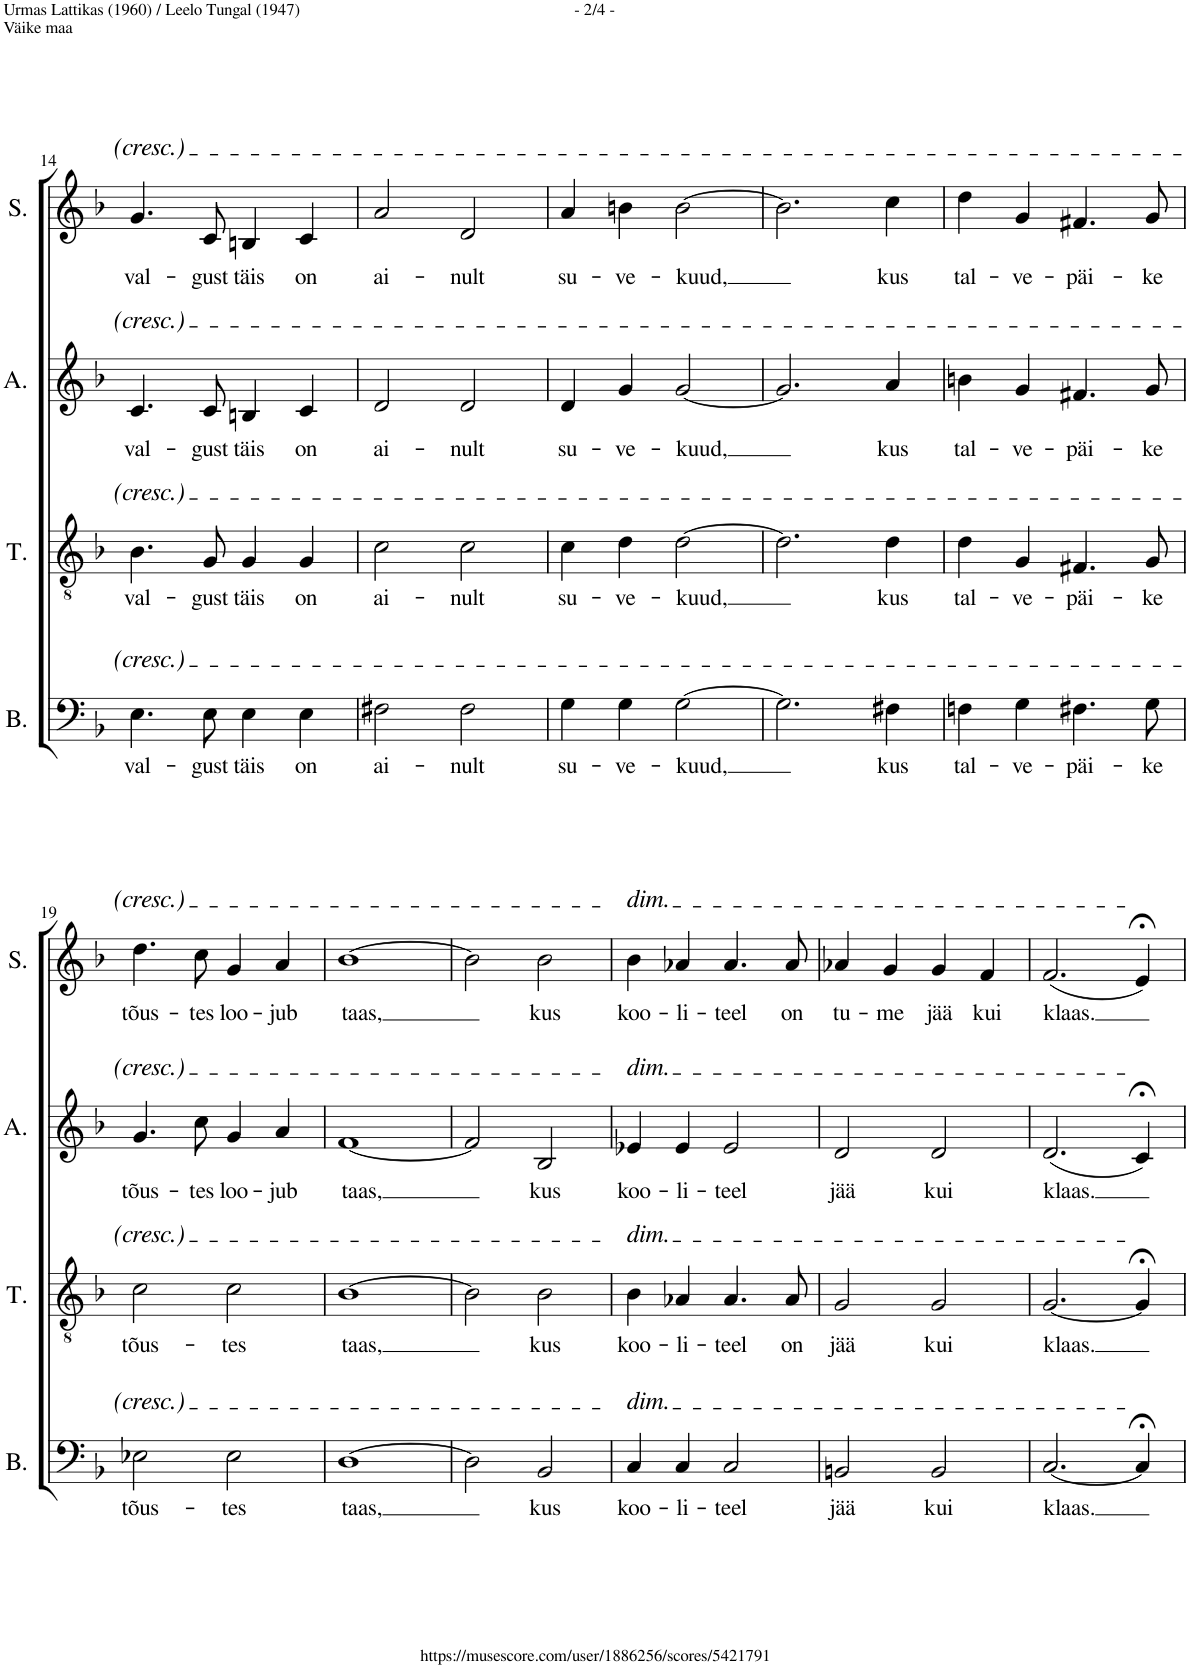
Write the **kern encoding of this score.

**kern	**text	**kern	**text	**kern	**text	**kern	**text
*part4	*part4	*part3	*part3	*part2	*part2	*part1	*part1
*staff4	*staff4	*staff3	*staff3	*staff2	*staff2	*staff1	*staff1
*I"B.	*	*I"T.	*	*I"A.	*	*I"S.	*
*I'B.	*	*I'T.	*	*I'A.	*	*I'S.	*
!!LO:PB:g=z
*clefF4	*	*clefGv2	*	*clefG2	*	*clefG2	*
*	*	*	*	*Trd1c2	*	*	*
*k[b-]	*	*k[b-]	*	*k[b-]	*	*k[b-]	*
*M2/2	*	*M2/2	*	*M2/2	*	*M2/2	*
*met(c|)	*	*met(c|)	*	*met(c|)	*	*met(c|)	*
=14	=14	=14	=14	=14	=14	=14	=14
!	!LO:LY:b	!	!LO:LY:b	!	!LO:LY:b	!	!LO:LY:b
4.E\	val-	4.B-\	val-	4.c/	val-	4.g/	val-
!	!LO:LY:b	!	!LO:LY:b	!	!LO:LY:b	!	!LO:LY:b
8E\	-gust	8G/	-gust	8c/	-gust	8c/	-gust
!	!LO:LY:b	!	!LO:LY:b	!	!LO:LY:b	!	!LO:LY:b
4E\	täis	4G/	täis	4Bn/	täis	4Bn/	täis
!	!LO:LY:b	!	!LO:LY:b	!	!LO:LY:b	!	!LO:LY:b
4E\	on	4G/	on	4c/	on	4c/	on
=15	=15	=15	=15	=15	=15	=15	=15
!	!LO:LY:b	!	!LO:LY:b	!	!LO:LY:b	!	!LO:LY:b
2F#X\	ai-	2c\	ai-	2d/	ai-	2a/	ai-
!	!LO:LY:b	!	!LO:LY:b	!	!LO:LY:b	!	!LO:LY:b
2F#\	-nult	2c\	-nult	2d/	-nult	2d/	-nult
=16	=16	=16	=16	=16	=16	=16	=16
!	!LO:LY:b	!	!LO:LY:b	!	!LO:LY:b	!	!LO:LY:b
4G\	su-	4c\	su-	4d/	su-	4a/	su-
!	!LO:LY:b	!	!LO:LY:b	!	!LO:LY:b	!	!LO:LY:b
4G\	-ve-	4d\	-ve-	4g/	-ve-	4bn\	-ve-
!	!LO:LY:b	!	!LO:LY:b	!	!LO:LY:b	!	!LO:LY:b
[2G\	-kuud,	[2d\	-kuud,	[2g/	-kuud,	[2b\	-kuud,
=17	=17	=17	=17	=17	=17	=17	=17
2.G\]	.	2.d\]	.	2.g/]	.	2.b\]	.
!	!LO:LY:b	!	!LO:LY:b	!	!LO:LY:b	!	!LO:LY:b
4F#X\	kus	4d\	kus	4a/	kus	4cc\	kus
=18	=18	=18	=18	=18	=18	=18	=18
!	!LO:LY:b	!	!LO:LY:b	!	!LO:LY:b	!	!LO:LY:b
4Fn\	tal-	4d\	tal-	4bn\	tal-	4dd\	tal-
!	!LO:LY:b	!	!LO:LY:b	!	!LO:LY:b	!	!LO:LY:b
4G\	-ve-	4G/	-ve-	4g/	-ve-	4g/	-ve-
!	!LO:LY:b	!	!LO:LY:b	!	!LO:LY:b	!	!LO:LY:b
4.F#X\	-päi-	4.F#X/	-päi-	4.f#X/	-päi-	4.f#X/	-päi-
!	!LO:LY:b	!	!LO:LY:b	!	!LO:LY:b	!	!LO:LY:b
8G\	-ke	8G/	-ke	8g/	-ke	8g/	-ke
!!LO:LB:g=z
=19	=19	=19	=19	=19	=19	=19	=19
!	!LO:LY:b	!	!LO:LY:b	!	!LO:LY:b	!	!LO:LY:b
2E-X\	tõus-	2c\	tõus-	4.g/	tõus-	4.dd\	tõus-
!	!	!	!	!	!LO:LY:b	!	!LO:LY:b
.	.	.	.	8cc\	-tes	8cc\	-tes
!	!LO:LY:b	!	!LO:LY:b	!	!LO:LY:b	!	!LO:LY:b
2E-\	-tes	2c\	-tes	4g/	loo-	4g/	loo-
!	!	!	!	!	!LO:LY:b	!	!LO:LY:b
.	.	.	.	4a/	-jub	4a/	-jub
=20	=20	=20	=20	=20	=20	=20	=20
!	!LO:LY:b	!	!LO:LY:b	!	!LO:LY:b	!	!LO:LY:b
[1D	taas,	[1B-	taas,	[1f	taas,	[1b-	taas,
=21	=21	=21	=21	=21	=21	=21	=21
2D\]	.	2B-\]	.	2f/]	.	2b-\]	.
!	!LO:LY:b	!	!LO:LY:b	!	!LO:LY:b	!	!LO:LY:b
2BB-/	kus	2B-\	kus	2B-/	kus	2b-\	kus
=22	=22	=22	=22	=22	=22	=22	=22
!	!	!	!	!	!	!LO:TX:a:i:t=dim.	!
!	!	!	!	!LO:TX:a:i:t=dim.	!	!	!
!	!	!LO:TX:a:i:t=dim.	!	!	!	!	!
!LO:TX:a:i:t=dim.	!	!	!	!	!	!	!
!	!LO:LY:b	!	!LO:LY:b	!	!LO:LY:b	!	!LO:LY:b
4C/	koo-	4B-\	koo-	4e-X/	koo-	4b-\	koo-
!	!LO:LY:b	!	!LO:LY:b	!	!LO:LY:b	!	!LO:LY:b
4C/	-li-	4A-X/	-li-	4e-/	-li-	4a-X/	-li-
!	!LO:LY:b	!	!LO:LY:b	!	!LO:LY:b	!	!LO:LY:b
2C/	-teel	4.A-/	-teel	2e-/	-teel	4.a-/	-teel
!	!	!	!LO:LY:b	!	!	!	!LO:LY:b
.	.	8A-/	on	.	.	8a-/	on
=23	=23	=23	=23	=23	=23	=23	=23
!	!LO:LY:b	!	!LO:LY:b	!	!LO:LY:b	!	!LO:LY:b
2BBn/	jää	2G/	jää	2d/	jää	4a-X/	tu-
!	!	!	!	!	!	!	!LO:LY:b
.	.	.	.	.	.	4g/	-me
!	!LO:LY:b	!	!LO:LY:b	!	!LO:LY:b	!	!LO:LY:b
2BB/	kui	2G/	kui	2d/	kui	4g/	jää
!	!	!	!	!	!	!	!LO:LY:b
.	.	.	.	.	.	4f/	kui
=24	=24	=24	=24	=24	=24	=24	=24
!	!LO:LY:b	!	!LO:LY:b	!	!LO:LY:b	!	!LO:LY:b
[2.C/	klaas.	[2.G/	klaas.	(2.d/	klaas.	(2.f/	klaas.
4C;</]	.	4G;</]	.	4c;</)	.	4e;</)	.
=	=	=	=	=	=	=	=
*-	*-	*-	*-	*-	*-	*-	*-
